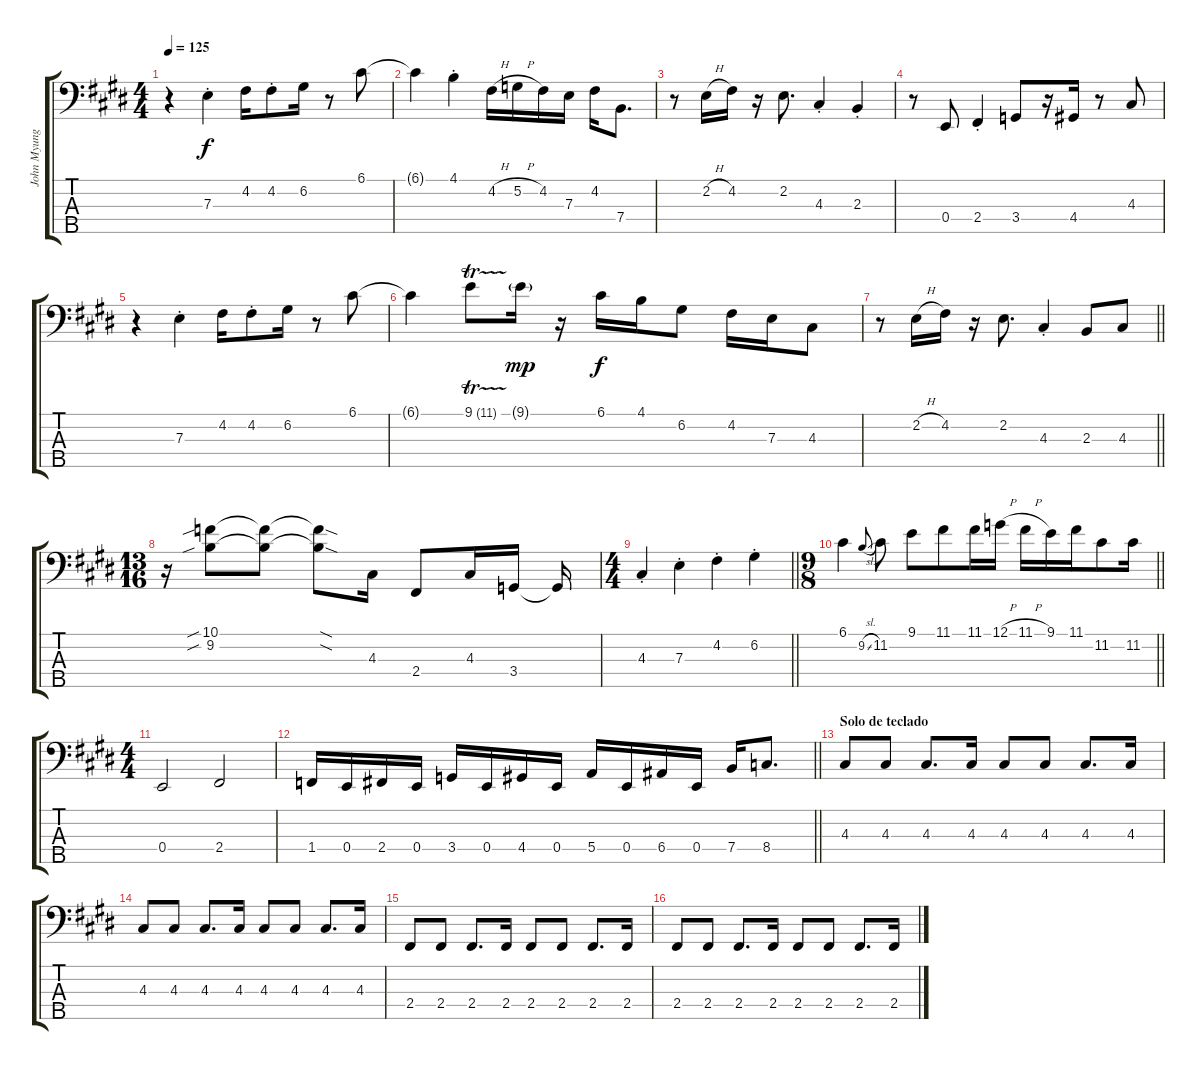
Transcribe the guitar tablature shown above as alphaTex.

\track ("John Myung" "John Myung") {instrument electricbassfinger}
\staff {score tabs}
\tuning (G2 D2 A1 E1 B0) {hide}
\ts (4 4)
\tempo 125
\clef f4
\ks e
r.4{dy f} 7.3{st}.4 4.2.16 4.2{st}.8 6.2.16 r.8 6.1.8 |
6.1{t}.4 4.1{st}.4 4.2{h}.16 5.2{h}.16 4.2.16 7.3.16 4.2.16 7.4.8{d} |
r.8 2.2{h}.16 4.2.16 r.16 2.2.8{d} 4.3{st}.4 2.3{st}.4 |
r.8 0.4.8 2.4{st}.4 3.4.8 r.16 4.4.16 r.8 4.3.8 |
r.4 7.3{st}.4 4.2.16 4.2{st}.8 6.2.16 r.8 6.1.8 |
6.1{t}.4 9.1{tr (11 32)}.8 9.1{g}.16{dy mp} r.16 6.1.16{dy f} 4.1.16 6.2.8 4.2.16 7.3.16 4.3.8 |
\barLineRight lightlight
r.8 2.2{h}.16 4.2.16 r.16 2.2.8{d} 4.3{st}.4 2.3.8 4.3.8 |
\ts (13 16)
r.16 (10.1{sib} 9.2{sib}).8 (10.1{t} 9.2{t}).8 (10.1{sod t} 9.2{sod t}).8 4.3.16 2.4.8{beam merge} 4.3.16{beam merge} 3.4.16 3.4{t}.16 |
\ts (4 4)
\barLineRight lightlight
4.3{st}.4 7.3{st}.4 4.2{st}.4 6.2{st}.4 |
\ts (9 8)
\barLineRight lightlight
6.1.4 9.2{sl}.8{gr onbeat} 11.2.8 9.1.8 11.1.8 11.1.16 12.1{h}.16 11.1{h}.16 9.1.16 11.1.16 11.2.8 11.2.16 |
\ts (4 4)
0.4.2 2.4.2 |
\barLineRight lightlight
1.4.16 0.4.16 2.4.16 0.4.16 3.4.16 0.4.16 4.4.16 0.4.16 5.4.16 0.4.16 6.4.16 0.4.16 7.4.16 8.4.8{d} |
\section ("" "Solo de teclado")
4.3.8 4.3.8 4.3.8{d} 4.3.16 4.3.8 4.3.8 4.3.8{d} 4.3.16 |
4.3.8 4.3.8 4.3.8{d} 4.3.16 4.3.8 4.3.8 4.3.8{d} 4.3.16 |
2.4.8 2.4.8 2.4.8{d} 2.4.16 2.4.8 2.4.8 2.4.8{d} 2.4.16 |
2.4.8 2.4.8 2.4.8{d} 2.4.16 2.4.8 2.4.8 2.4.8{d} 2.4.16
